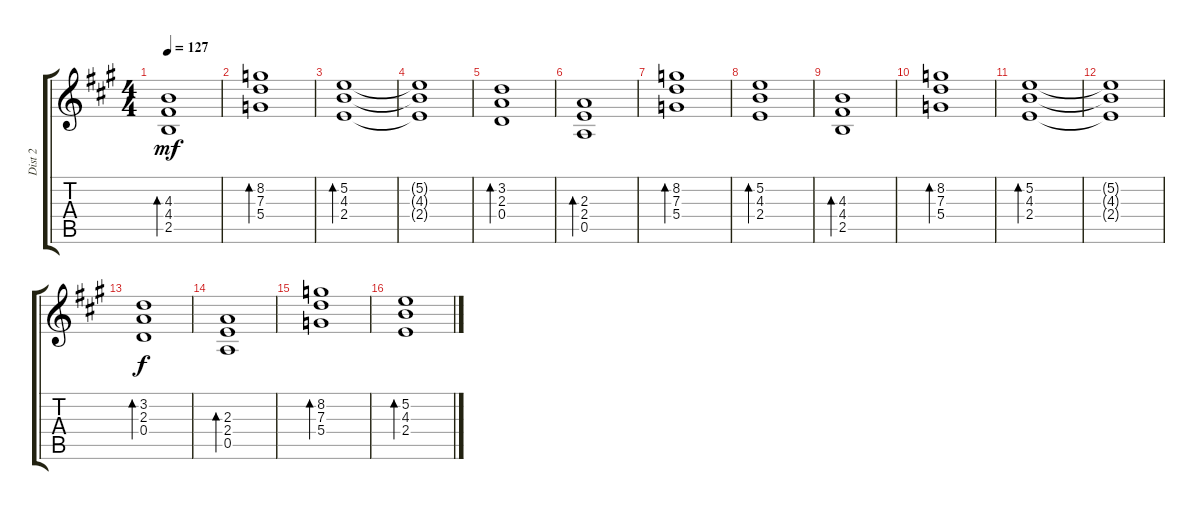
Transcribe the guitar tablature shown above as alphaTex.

\track ("Dist 2" "Dist 2") {instrument distortionguitar}
\staff {score tabs}
\tuning (E4 B3 G3 D3 A2 E2) {hide}
\ts (4 4)
\tempo 127
\clef g2
\ks a
(4.3 4.4 2.5).1{bd 30 dy mf} |
(8.2 7.3 5.4).1{bd 30} |
(5.2 4.3 2.4).1{bd 30} |
(5.2{t} 4.3{t} 2.4{t}).1 |
(3.2 2.3 0.4).1{bd 30} |
(2.3 2.4 0.5).1{bd 30} |
(8.2 7.3 5.4).1{bd 30} |
(5.2 4.3 2.4).1{bd 30} |
(4.3 4.4 2.5).1{bd 30} |
(8.2 7.3 5.4).1{bd 30} |
(5.2 4.3 2.4).1{bd 30} |
(5.2{t} 4.3{t} 2.4{t}).1 |
(3.2 2.3 0.4).1{bd 30 dy f} |
(2.3 2.4 0.5).1{bd 30} |
(8.2 7.3 5.4).1{bd 30} |
(5.2 4.3 2.4).1{bd 30}
